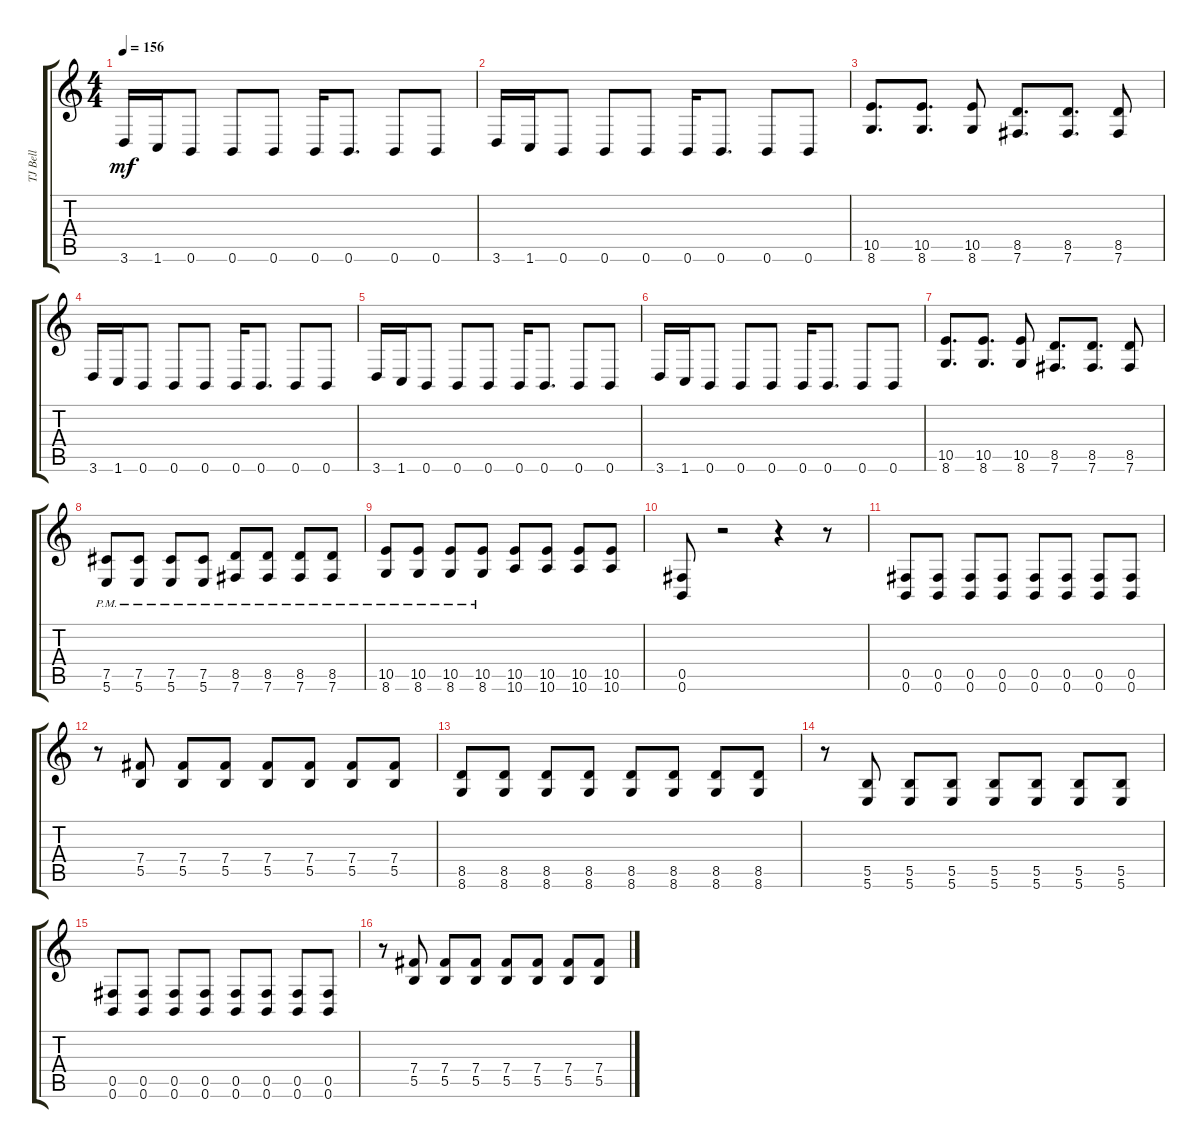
\track ("TJ Bell" "TJ Bell") {instrument distortionguitar}
\staff {score tabs}
\tuning (Db4 Ab3 E3 B2 Gb2 B1) {hide}
\ts (4 4)
\tempo 156
\clef g2
\ks c
3.6.16{dy mf} 1.6.16 0.6.8 0.6.8 0.6.8 0.6.16 0.6.8{d} 0.6.8 0.6.8 |
3.6.16 1.6.16 0.6.8 0.6.8 0.6.8 0.6.16 0.6.8{d} 0.6.8 0.6.8 |
(10.5 8.6).8{d} (10.5 8.6).8{d} (10.5 8.6).8 (8.5 7.6).8{d} (8.5 7.6).8{d} (8.5 7.6).8 |
3.6.16 1.6.16 0.6.8 0.6.8 0.6.8 0.6.16 0.6.8{d} 0.6.8 0.6.8 |
3.6.16 1.6.16 0.6.8 0.6.8 0.6.8 0.6.16 0.6.8{d} 0.6.8 0.6.8 |
3.6.16 1.6.16 0.6.8 0.6.8 0.6.8 0.6.16 0.6.8{d} 0.6.8 0.6.8 |
(10.5 8.6).8{d} (10.5 8.6).8{d} (10.5 8.6).8 (8.5 7.6).8{d} (8.5 7.6).8{d} (8.5 7.6).8 |
(7.5{pm} 5.6{pm}).8 (7.5{pm} 5.6{pm}).8 (7.5{pm} 5.6{pm}).8 (7.5{pm} 5.6{pm}).8 (8.5{pm} 7.6{pm}).8 (8.5{pm} 7.6{pm}).8 (8.5{pm} 7.6{pm}).8 (8.5{pm} 7.6{pm}).8 |
(10.5{pm} 8.6{pm}).8 (10.5{pm} 8.6{pm}).8 (10.5{pm} 8.6{pm}).8 (10.5{pm} 8.6{pm}).8 (10.5 10.6).8 (10.5 10.6).8 (10.5 10.6).8 (10.5 10.6).8 |
(0.5 0.6).8 r.2 r.4 r.8 |
(0.5 0.6).8 (0.5 0.6).8 (0.5 0.6).8 (0.5 0.6).8 (0.5 0.6).8 (0.5 0.6).8 (0.5 0.6).8 (0.5 0.6).8 |
r.8 (7.4 5.5).8 (7.4 5.5).8 (7.4 5.5).8 (7.4 5.5).8 (7.4 5.5).8 (7.4 5.5).8 (7.4 5.5).8 |
(8.5 8.6).8 (8.5 8.6).8 (8.5 8.6).8 (8.5 8.6).8 (8.5 8.6).8 (8.5 8.6).8 (8.5 8.6).8 (8.5 8.6).8 |
r.8 (5.5 5.6).8 (5.5 5.6).8 (5.5 5.6).8 (5.5 5.6).8 (5.5 5.6).8 (5.5 5.6).8 (5.5 5.6).8 |
(0.5 0.6).8 (0.5 0.6).8 (0.5 0.6).8 (0.5 0.6).8 (0.5 0.6).8 (0.5 0.6).8 (0.5 0.6).8 (0.5 0.6).8 |
r.8 (7.4 5.5).8 (7.4 5.5).8 (7.4 5.5).8 (7.4 5.5).8 (7.4 5.5).8 (7.4 5.5).8 (7.4 5.5).8
